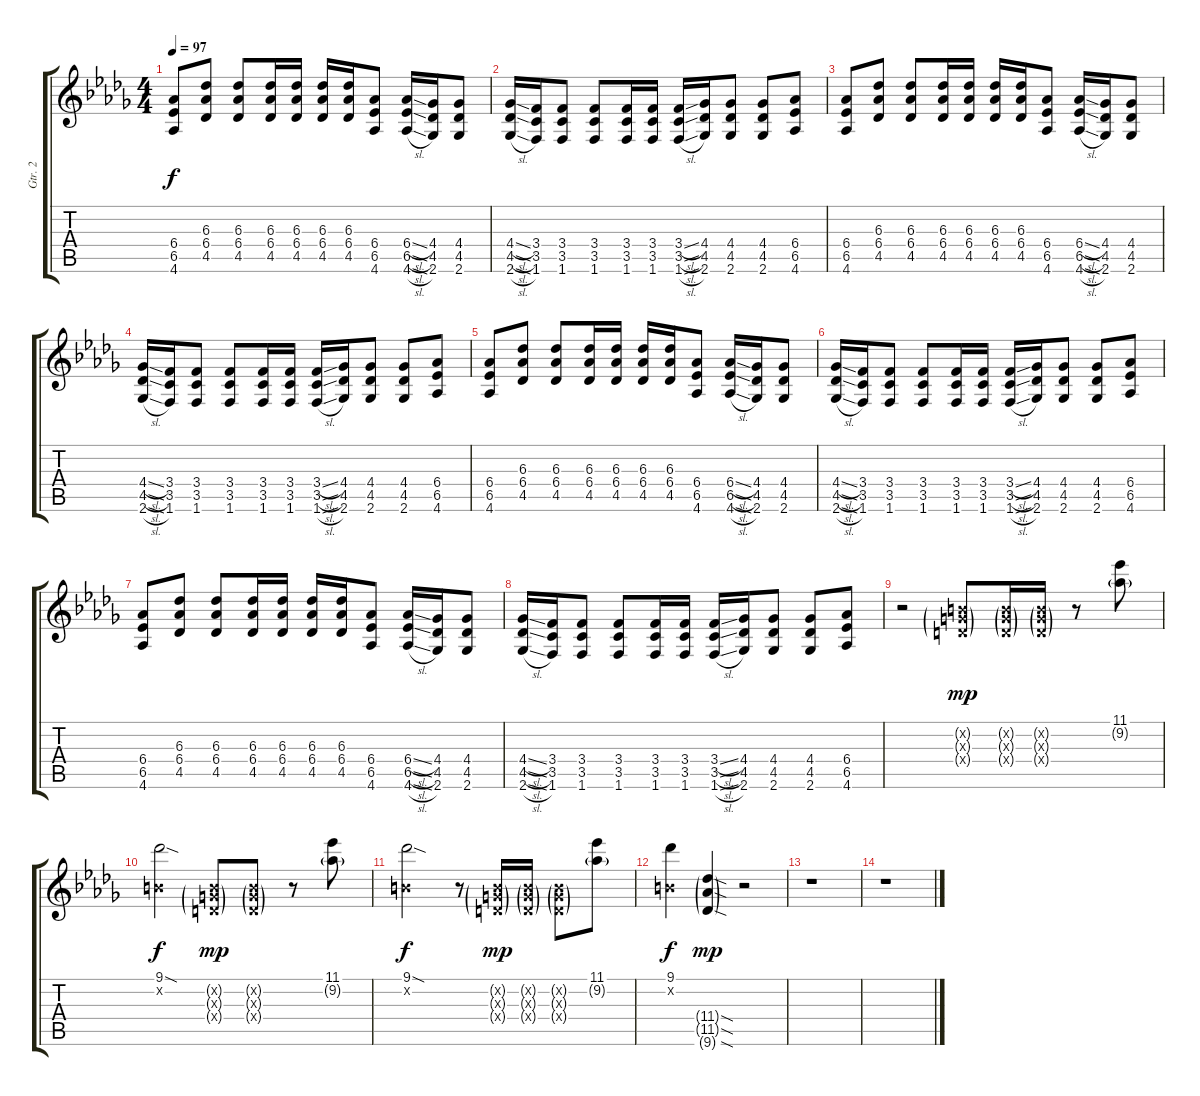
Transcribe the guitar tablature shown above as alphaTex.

\track ("Gtr. 2" "Gtr. 2") {instrument distortionguitar}
\staff {score tabs}
\tuning (E4 B3 G3 D3 A2 E2) {hide}
\ts (4 4)
\tempo 97
\clef g2
\ks db
(6.4 6.5 4.6).8{dy f} (6.3 6.4 4.5).8 (6.3 6.4 4.5).8 (6.3 6.4 4.5).16 (6.3 6.4 4.5).16 (6.3 6.4 4.5).16 (6.3 6.4 4.5).16 (6.4 6.5 4.6).8 (6.4{sl} 6.5{sl} 4.6{sl}).16 (4.4 4.5 2.6).16 (4.4 4.5 2.6).8 |
(4.4{sl} 4.5{sl} 2.6{sl}).16 (3.4 3.5 1.6).16 (3.4 3.5 1.6).8 (3.4 3.5 1.6).8 (3.4 3.5 1.6).16 (3.4 3.5 1.6).16 (3.4{sl} 3.5{sl} 1.6{sl}).16 (4.4 4.5 2.6).16 (4.4 4.5 2.6).8 (4.4 4.5 2.6).8 (6.4 6.5 4.6).8 |
(6.4 6.5 4.6).8 (6.3 6.4 4.5).8 (6.3 6.4 4.5).8 (6.3 6.4 4.5).16 (6.3 6.4 4.5).16 (6.3 6.4 4.5).16 (6.3 6.4 4.5).16 (6.4 6.5 4.6).8 (6.4{sl} 6.5{sl} 4.6{sl}).16 (4.4 4.5 2.6).16 (4.4 4.5 2.6).8 |
(4.4{sl} 4.5{sl} 2.6{sl}).16 (3.4 3.5 1.6).16 (3.4 3.5 1.6).8 (3.4 3.5 1.6).8 (3.4 3.5 1.6).16 (3.4 3.5 1.6).16 (3.4{sl} 3.5{sl} 1.6{sl}).16 (4.4 4.5 2.6).16 (4.4 4.5 2.6).8 (4.4 4.5 2.6).8 (6.4 6.5 4.6).8 |
(6.4 6.5 4.6).8 (6.3 6.4 4.5).8 (6.3 6.4 4.5).8 (6.3 6.4 4.5).16 (6.3 6.4 4.5).16 (6.3 6.4 4.5).16 (6.3 6.4 4.5).16 (6.4 6.5 4.6).8 (6.4{sl} 6.5{sl} 4.6{sl}).16 (4.4 4.5 2.6).16 (4.4 4.5 2.6).8 |
(4.4{sl} 4.5{sl} 2.6{sl}).16 (3.4 3.5 1.6).16 (3.4 3.5 1.6).8 (3.4 3.5 1.6).8 (3.4 3.5 1.6).16 (3.4 3.5 1.6).16 (3.4{sl} 3.5{sl} 1.6{sl}).16 (4.4 4.5 2.6).16 (4.4 4.5 2.6).8 (4.4 4.5 2.6).8 (6.4 6.5 4.6).8 |
(6.4 6.5 4.6).8 (6.3 6.4 4.5).8 (6.3 6.4 4.5).8 (6.3 6.4 4.5).16 (6.3 6.4 4.5).16 (6.3 6.4 4.5).16 (6.3 6.4 4.5).16 (6.4 6.5 4.6).8 (6.4{sl} 6.5{sl} 4.6{sl}).16 (4.4 4.5 2.6).16 (4.4 4.5 2.6).8 |
(4.4{sl} 4.5{sl} 2.6{sl}).16 (3.4 3.5 1.6).16 (3.4 3.5 1.6).8 (3.4 3.5 1.6).8 (3.4 3.5 1.6).16 (3.4 3.5 1.6).16 (3.4{sl} 3.5{sl} 1.6{sl}).16 (4.4 4.5 2.6).16 (4.4 4.5 2.6).8 (4.4 4.5 2.6).8 (6.4 6.5 4.6).8 |
r.2{volume 7 balance 12} (0.2{g x} 0.3{g x} 0.4{g x}).8{dy mp} (0.2{g x} 0.3{g x} 0.4{g x}).16 (0.2{g x} 0.3{g x} 0.4{g x}).16 r.8 (11.1 9.2{g}).8 |
(9.1{sod} 0.2{x}).2{dy f} (0.2{g x} 0.3{g x} 0.4{g x}).8{dy mp} (0.2{g x} 0.3{g x} 0.4{g x}).8 r.8 (11.1 9.2{g}).8 |
(9.1{sod} 0.2{x}).2{dy f} r.8 (0.2{g x} 0.3{g x} 0.4{g x}).16{dy mp} (0.2{g x} 0.3{g x} 0.4{g x}).16 (0.2{g x} 0.3{g x} 0.4{g x}).8 (11.1 9.2{g}).8 |
(9.1 0.2{x}).4{dy f} (11.4{sod g} 11.5{sod g} 9.6{sod g}).4{dy mp} r.2 |
r.1 |
r.1
